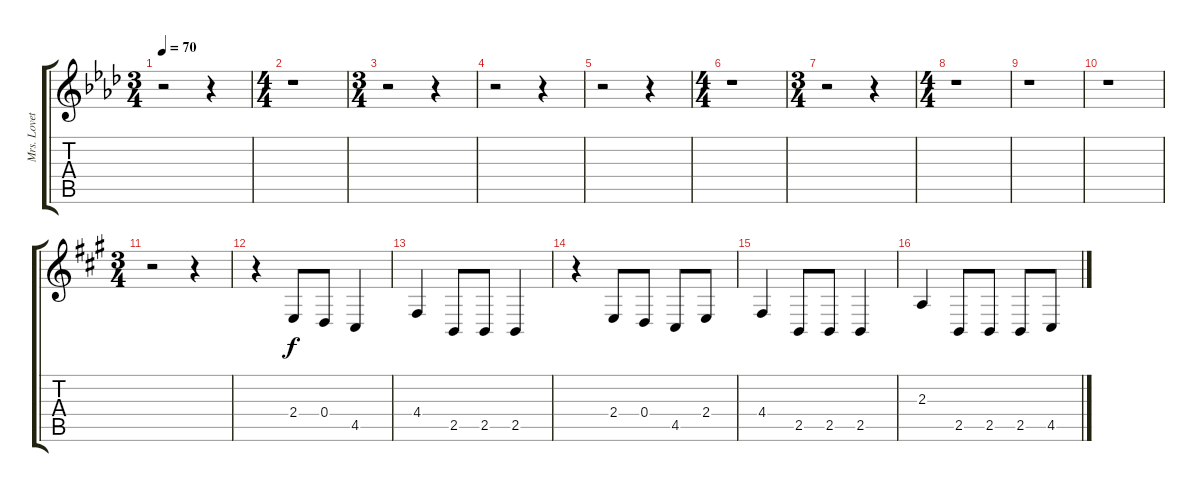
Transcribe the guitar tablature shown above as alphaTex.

\track ("Mrs. Lovett" "Mrs. Lovet") {instrument synthvoice}
\staff {score tabs}
\tuning (E4 B3 G3 D3 A2 E2) {hide}
\ts (3 4)
\tempo 70
\clef g2
\ks ab
r.2{dy f} r.4 |
\ts (4 4)
r.1 |
\ts (3 4)
r.2 r.4 |
r.2 r.4 |
r.2 r.4 |
\ts (4 4)
r.1 |
\ts (3 4)
r.2 r.4 |
\ts (4 4)
r.1 |
r.1 |
r.1 |
\ts (3 4)
\ks a
r.2 r.4 |
r.4 2.4.8 0.4.8 4.5.4 |
4.4.4 2.5.8 2.5.8 2.5.4 |
r.4 2.4.8 0.4.8 4.5.8 2.4.8 |
4.4.4 2.5.8 2.5.8 2.5.4 |
2.3.4 2.5.8 2.5.8 2.5.8 4.5.8
